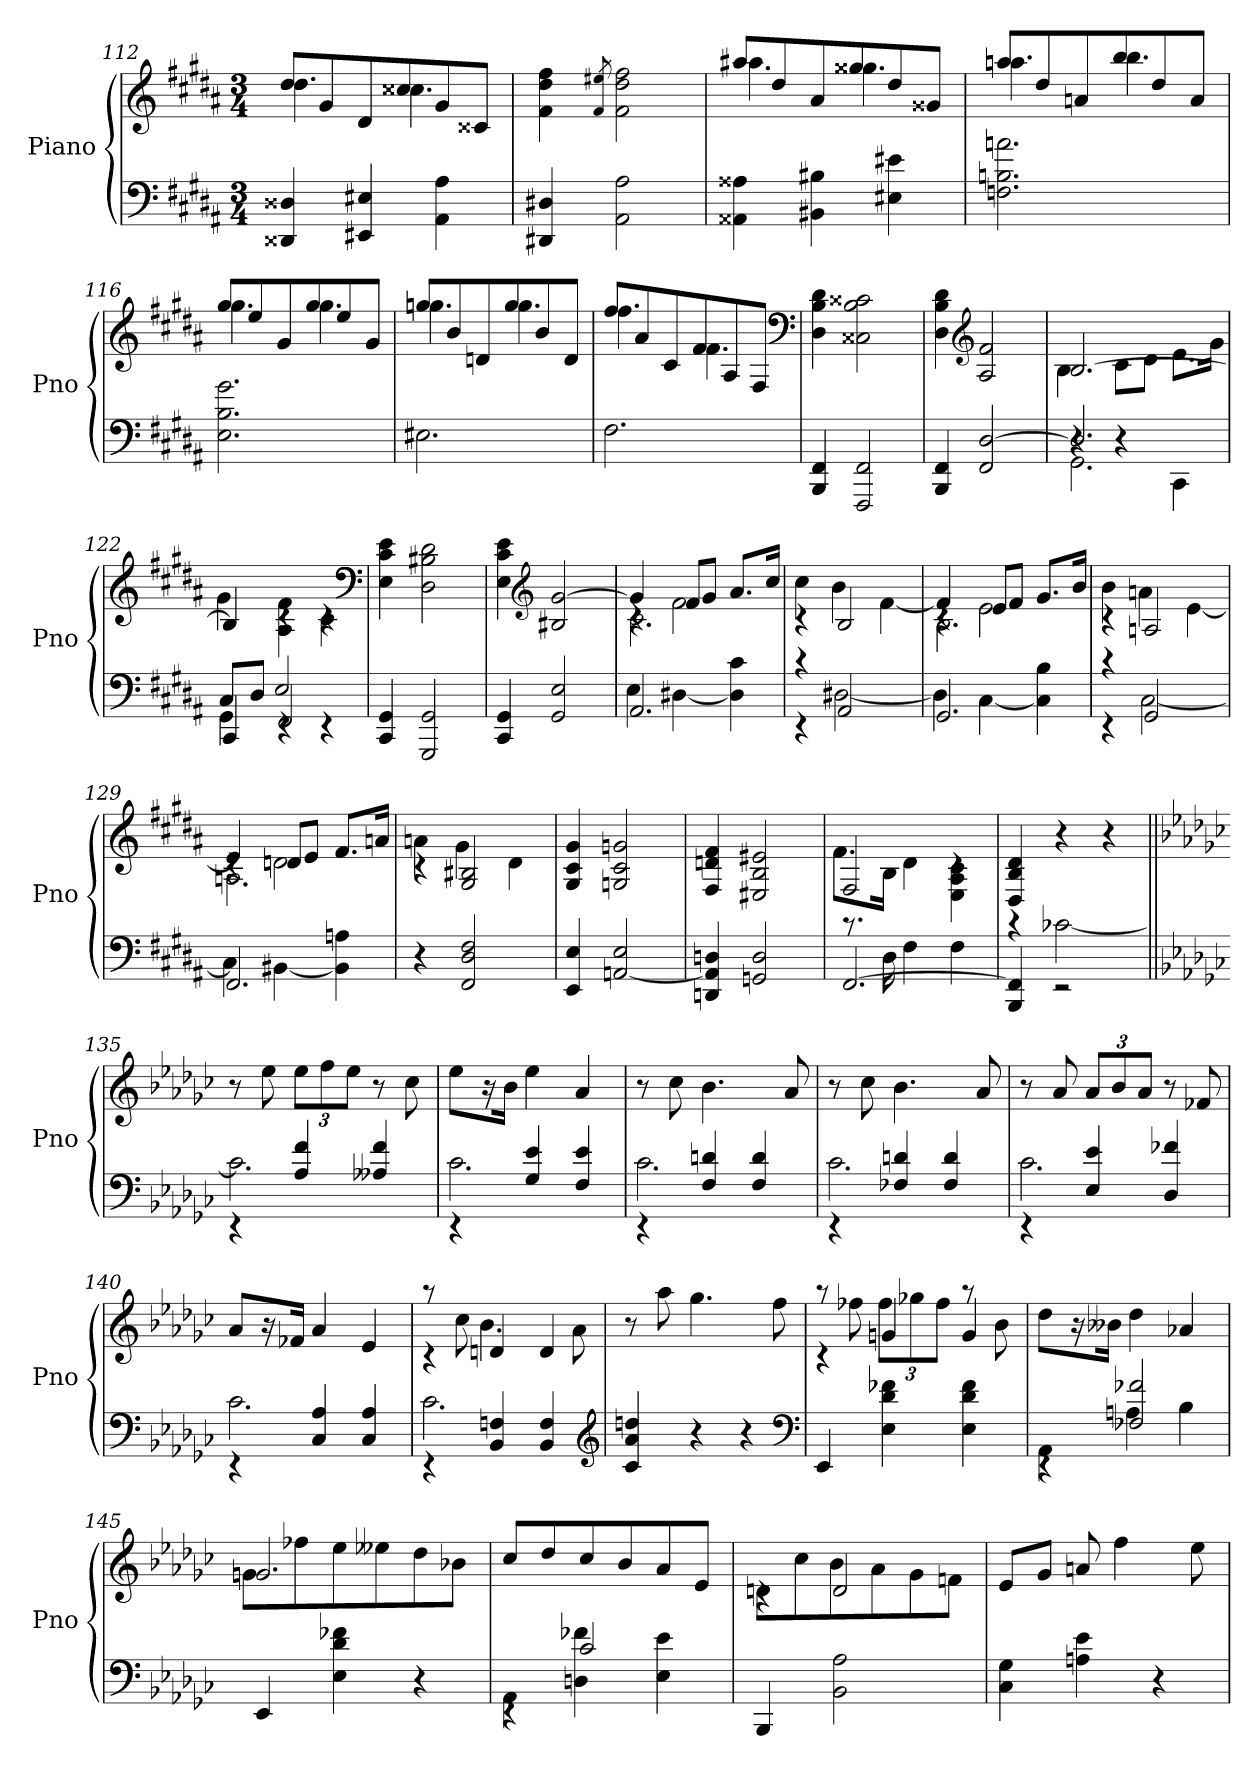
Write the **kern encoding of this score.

**kern	**kern
*part1	*part1
*staff2	*staff1
*I"Piano	*
*I'Pno	*
*clefF4	*clefG2
*k[f#c#g#d#a#]	*k[f#c#g#d#a#]
*M3/4	*M3/4
=112	=112
*	*^
4DD##X 4D##X	8dd#L	4.dd#
.	8g#	.
4EE#X 4E#X	8d#	.
.	8cc##X	4.cc##X
4AA# 4A#	8g#	.
.	8c##XJ	.
*	*v	*v
=113	=113
4DD#X 4D#X	4f# 4dd# 4ff#
.	8qf#/ 8qee#X/
2AA# 2A#	2f#] 2dd# 2ff#
=114	=114
*	*^
4AA##X 4A##X	8aa#XL	4.aa#
.	8dd#	.
4BB#X 4B#X	8a#	.
.	8gg##X	4.gg##X
4E#X 4e#X	8dd#	.
.	8g##XJ	.
=115	=115	=115
2.Fn 2.Bn 2.an	8aanL	4.aan
.	8dd#	.
.	8an	.
.	8bb	4.bb
.	8dd#	.
.	8aJ	.
=116	=116	=116
2.E 2.B 2.g#	8gg#L	4.gg#
.	8ee	.
.	8g#	.
.	8gg#	4.gg#
.	8ee	.
.	8g#J	.
=117	=117	=117
2.E#X	8ggnL	4.ggn
.	8b	.
.	8dn	.
.	8gg	4.gg
.	8b	.
.	8dJ	.
=118	=118	=118
2.F#	8ff#L	4.ff#
.	8a#	.
.	8c#	.
.	8f#	4.f#
.	8A#	.
.	8F#J	.
*	*v	*v
*	*clefF4
=119	=119
4BBB 4FF#	4D# 4B 4d#
2FFF# 2FF#	2C##X 2B 2c##X
=120	=120
4BBB 4FF#	4D# 4B 4d#
*	*clefG2
2FF# [2D#	2A# 2f#
=121	=121
*^	*^
*	*^	*	*
4r	2.GG#	2.D#]	[2.B	4B
4r	.	.	.	8c#L
.	.	.	.	8d#J
4CC#\	.	.	.	8.eL
.	.	.	.	16g#Jk
=122	=122	=122	=122	=122
4CC#/	4GG#	8C#L	4B]	4g#
.	.	8D#J	.	.
2FF#/	4rEE	2E	4rc	4A# 4f#
.	4rEE	.	4rc	4c#
*v	*v	*v	*	*
*	*v	*v
*	*clefF4
=123	=123
4CC# 4GG#	4E 4c# 4e
2GGG# 2GG#	2D# 2B#X 2d#
=124	=124
4CC# 4GG#	4E 4c# 4e
*	*clefG2
2GG# 2E	2B#X [2g#
=125	=125
*^	*^
*	*	*	*^
2.AA#	4E	2.c#\	4rc	4g#]
.	[4D#X	.	2f#	8f#L
.	.	.	.	8g#J
.	4D#] 4c#	.	.	8.a#L
.	.	.	.	16cc#Jk
*	*	*	*v	*v
=126	=126	=126	=126
4rEE	4rc	4rc	4cc#
2AA#	[2D#X	2B	4b
.	.	.	[4f#
=127	=127	=127	=127
*	*	*	*^
2.GG#	4D#]	2.B\	4rc	4f#]
.	[4C#	.	2e	8eL
.	.	.	.	8f#J
.	4C#] 4B	.	.	8.g#L
.	.	.	.	16bJk
*	*	*	*v	*v
=128	=128	=128	=128
4rEE	4rc	4rc	4b
2GG#	[2C#	2An	4an
.	.	.	[4e
=129	=129	=129	=129
*	*	*	*^
2.FF#	4C#]	2.An\	4rc	4e]
.	[4BB#X	.	2dn	8dnL
.	.	.	.	8eJ
.	4BB#] 4An	.	.	8.f#L
.	.	.	.	16anJk
*v	*v	*	*	*
*	*	*v	*v
=130	=130	=130
4r	4rc	4an
2FF# 2D# 2F#	2G# 2B#X	4g#
.	.	4d#
*	*v	*v
=131	=131
4EE 4E	4G# 4c# 4g#
[2AAn 2E	2Gn 2c# 2gn
=132	=132
4DDn 4AA] 4Dn	4F# 4dn 4f#
2GGn 2D	2E#X 2B 2e#X
=133	=133
*^	*^
[2.FF#	8.rc	2F#	8.f#L
.	16D#	.	16BJk
.	4F#	.	4d#
.	4F#	4rc	4E 4A# 4c#
*	*	*v	*v
=134	=134	=134
4BBB 4FF#]	4rc	4D# 4B 4d#
2rEE	[2c-X	4r
.	.	4r
=135||	=135||	=135||
*k[b-e-a-d-g-c-]	*	*k[b-e-a-d-g-c-]
4rEE	2.c-]	8r
.	.	8ee-
4A- 4f	.	12ee-L
.	.	12ff
.	.	12ee-J
4A--X 4f	.	8r
.	.	8cc-
=136	=136	=136
4rEE	2.c-	8ee-L
.	.	16r
.	.	16b-Jk
4G- 4e-	.	4ee-
4F 4e-	.	4a-
=137	=137	=137
4rEE	2.c-	8r
.	.	8cc-
4F 4dn	.	4.b-
4F 4d	.	.
.	.	8a-
=138	=138	=138
4rEE	2.c-	8r
.	.	8cc-
4F-X 4dn	.	4.b-
4F- 4d	.	.
.	.	8a-
=139	=139	=139
4rEE	2.c-	8r
.	.	8a-
4E- 4e-	.	12a-L
.	.	12b-
.	.	12a-J
4D- 4f-X	.	8r
.	.	8f-X
=140	=140	=140
4rEE	2.c-	8a-L
.	.	16r
.	.	16f-XJk
4C- 4A-	.	4a-
4C- 4A-	.	4e-
=141	=141	=141
*	*	*^
4rEE	2.c-	4rc	8raa
.	.	.	8cc-
4BB- 4Fn	.	4dn	4.b-
4BB- 4F	.	4d	.
.	.	.	8a-
*v	*v	*	*
*	*v	*v
*clefG2	*
=142	=142
4c- 4a- 4ddn	8r
.	8aa-
4r	4.gg-
4r	.
.	8ff
*clefF4	*
=143	=143
*	*^
4EE-	4rc	8raa
.	.	8ff-X
4E- 4d- 4f-X	4gn	12ff-L
.	.	12gg-X
.	.	12ff-J
4E- 4d- 4f-	4g	8raa
.	.	8b-
*	*v	*v
=144	=144
*^	*
4rEE	4AA-	8dd-L
.	.	16r
.	.	16b--XJk
2F-X 2f-X	4An	4dd-
.	4B-	4a-X
*v	*v	*
=145	=145
*	*^
4EE-	2.gn	8gnL
.	.	8ff-X
4E- 4d- 4f-X	.	8ee-
.	.	8ee--X
4r	.	8dd-
.	.	8b-XJ
*	*v	*v
=146	=146
*^	*
4rEE	4AA-	8cc-L
.	.	8dd-
2c-	4Dn 4f-X	8cc-
.	.	8b-
.	4E- 4e-	8a-
.	.	8e-J
*v	*v	*
=147	=147
*	*^
4BBB-	4rc	8dnL
.	.	8cc-
2BB- 2A-	2d	8b-
.	.	8a-
.	.	8g-
.	.	8fnJ
*	*v	*v
=148	=148
4C- 4G-	8e-L
.	8g-J
4An 4e-	8an
.	4ff
4r	.
.	8ee-
=	=
*-	*-
